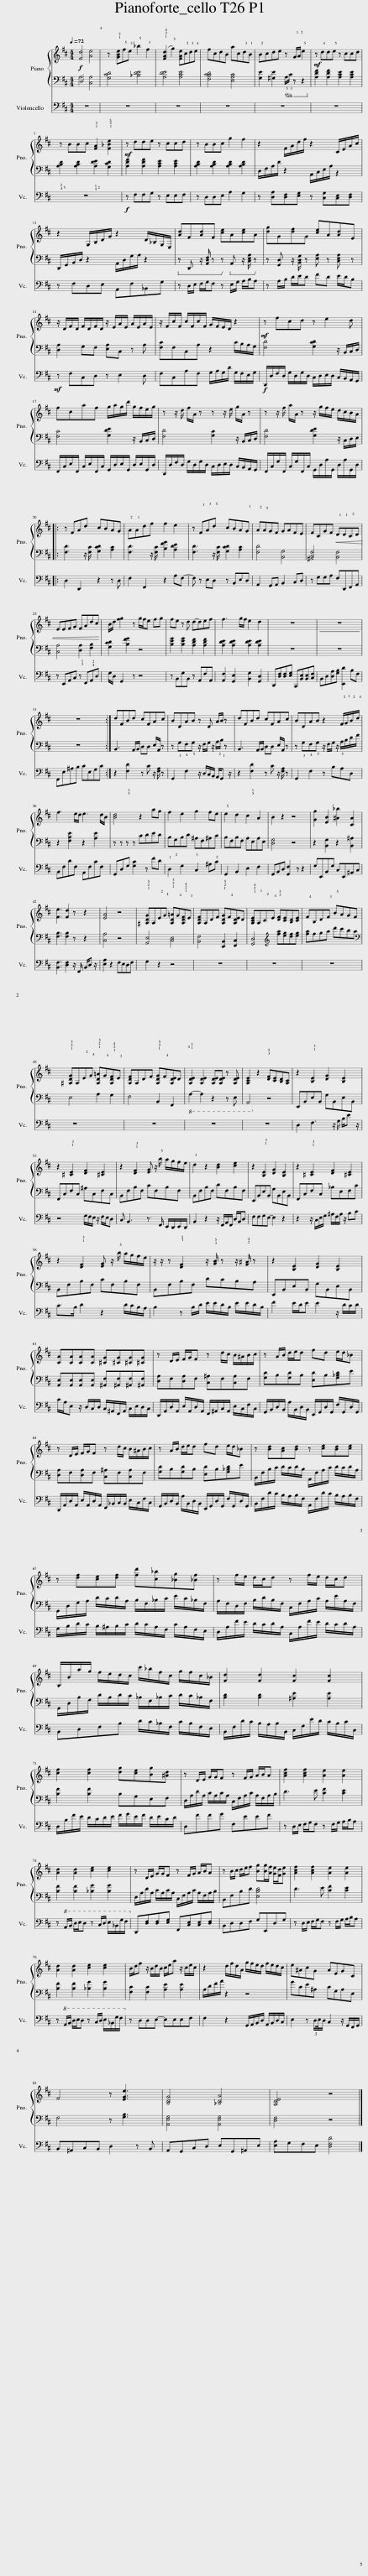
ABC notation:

X:1
%%score { 1 | ( 2 3 ) } 4
L:1/8
Q:1/4=72
M:4/4
I:linebreak $
K:D
V:1 treble
V:2 bass
V:3 bass
V:4 bass
V:1
!f! [Fd]4 [Ae]4 | z !1!!2!!4![GBe]!5!f!3!e !5!_b2 !3!f2 | (!1!!2!!4![FAd]2 !5!g2) [FAe]!2!c!3!d!4!e | fcdB ac!3!d!1!B | !2!Bcde z !1!G/!2!A/ !5!e2 | %5
!mf! z !4!dd!5!e z ccd |$ z BBc !1!!2![FA]2 !1!!2!!5![F_Be]2 |!mf! z dde z ccd | z BBc g2 f2 | z2 F/A/d/f/ z2 C/E/A/c/ |$ %10
 z2 G,/B,/D/G/ z2 D/_B,/G,/E,/ | [Ad]F[Ad]F [ce]A[ce]A | [dg]G[df]G [ce]A[Ad]E |$ z/ D/F/D/ F/D/F/D/ z/ E/A/E/ A/E/A/E/ | z/ F/c/F/ c/F/c/F/ G/F/E/D/ z2 | %15
!mf! z fcd z e2 d |$ fcaf g/a/g/d'/ g/f/e/g/ | z z/ d/ f/A/ z z z/ e/ g/A/ z | z z/ f/ a/A/ z z/ g/f/e/ d/c/B/A/ |:$ z FAd cBAG | %20
 !2!A!1!Adf f2 e2 | z !1!F!3!A!5!d cBA!1!G | !2!A!5!AGF GAFE | FCGF!<(! !1!D!1!D!2!CD |$ EEFG FAdc!<)! | %25
 B/d/ [fg]2 z g/f/e fg | fe z d d-def | f3 g/f/ e2 d2 | z8 | z8 |$ %30
 z8 :| dFBd cFAc | BDAB z D A/B/ z | dFBd cFAc | BDAB z2 !2!F/!1!G/!2!B/!4!d/ |$ %35
 f3 e/d/ e3 d/B/ | [Bd]4 z2 ag | f2 e2 g2 fe | !5!e2 d2 c2 A2 | B2 z2 z4 | %40
 [Gg]2 [EB]2 [^A_b]2 [CA]2 |$ [Fe]3 [Fd]2 z z2 | [EA]4 z4 | !1!!2!!5![^A,DG]A,!2!E!4!G !1!!2!!5![A,D=A]!4!G!1!!2!!4![A,DF]!3!E | [A,DF]A,DF !1!!2!!5![A,DG]!4!F[A,DE]D | %45
 !1!!2!!4![A,CE]!1!A,!2!C!4!E !3!!5![DF][CE][B,D][CE] | !4!FB,D!3!F !5!BAGF |$ !1!!2!!5![^A,DG]A,!2!E!4!G !1!!2!!5![A,D=A]!4!G!1!!2!!4![A,DF]!3!E | [A,DF]A,DF !1!!2!!5![A,DG]!4!F[A,DE]D | !1!!3!!4![A,DE]2 [A,DE]2 [A,DE][A,DE] z [A,DE] | %50
 [A,CE]2 z2 !3!!5![DF][CE][B,D][A,C] | z2 !1!!3![B,E]2 [DG]2 [B,E]2 |$ z2 !1!!3![^CE]2 [DF]2 [^CE]2 | z2 !1!!3![DF]2 [EG] z/ !5!b/ a/g/f/e/ | !3!d2 z2 [Bd]2 [ce]2 | %55
 z2 !1!!3![B,E]2 [DG]2 [B,E]2 | z2 !1!!3![^CE]2 [DF]2 [^CE]2 |$ z2 !1!!3![DF]2 [EG] z/ !5!b/ a/g/f/e/ | z/ z/ z !1!!2![DF]2 z/ !3!!5![GB]/ z z/ !2!!4![F^A]/ z | z2 [B,E]2 [DG]2 [B,E]2 |$ %60
 [CA][CA][CA][CA] [^CG][^CG][^CG][^CG] | z D/E/ F/G/F z d/c/ B/^A/B/c/ | z A/B/ d/e/d fd e/d/_B |$ z D/E/ F/G/F z d/c/ B/^A/B/c/ | z A/B/ d/e/d fd e/d/_B | %65
 z [Bd][Ac][Bd] z [ce][Bd][ce] |$ z [df][ce][df] [fd'][c_b][_Bg][_Bf] | z f/e/ d/c/d z f/e/ d/c/d |$ B,/B/a/g/ f/e/d/c/ c'/_b/f/c/ g/f/c/_B/ | [Fd]2 [Fd]2 [Fc]2 [Fc]2 |$ %70
 [cf]2 [cf]2 [dg][ce][Bg][^Ad] | z D/E/ G/G/F z F/G/ A/B/A | [Acf]2 [Acf]2 [Ae]2 [Ae]2 |$ [Ad]2 [Ad]2 [ce]2 [ce]2 | z D/E/ G/G/F z F/G/ A/B/A | %75
 z B/c/ d/e/f [Bg][Bg]/[Af]/ [Ge]/[Fd]/[Ge] | [Acf]2 [Acf]2 [Ae]2 [Ae]2 |$ [Ad]2 [Ad]2 [ce]2 [ce]2 | B/d/f z/ B/d/B/ c/e/a z/ c/e/c/ | z2 d/f/d/A/ g/f/e/d/ f/e/d/c/ | %80
 e^AcG AEGC |$ F4 z [EGe]3 | [B,DG]4 [_B,DA]4 | [A,DE]4 z4 |] %84
V:2
 D,4 [C,A,]4 | [G,CD]4 [_B,DE]4 | [A,DE]4 [A,CE]4 | [F,B,CD]4 [E,A,C]4 | [G,E]2 [^G,E]2!ped! !5!A,/!3!C/ z z2!ped-up! | %5
 [A,DF]2 [A,DF]2 [A,CE]2 [A,CE]2 |$ !5!!4!!2![A,B,D]2 [A,B,D]2 !5!!2!!1![A,DE]2 [G,CD]2 | [A,DF]2 [A,DF]2 [A,CE]2 [A,CE]2 | [A,B,D]2 [A,B,D]2 [A,B,D]2 [A,B,D]2 | D,/F,/A,/D/ z2 A,,/C,/E,/A,/ z2 |$ %10
 D,,/G,,/B,,/D,/ z2 A,,/D,/G,/A,/ z2 |!ped! z D,, z/ [A,,D,F,]/ z z!ped-up!!ped! A,, z/ [C,E,A,]/ z!ped-up! | z [G,,D,] z/ [B,,D,G,]/ z [E,A,] z [C,E,A,] z |$ [D,A,]2 G,F, [E,A,]C, z A, | [F,C]F,C,A, z2 C/B,/A,/G,/ | %15
 [F,D]4 [G,CD]2 z/ B,,/C,/D,/ |$ [F,C]4 [G,DE]2 z/ B,,/C,/D,/ | [F,D]4 [G,C]2 z/ B,,/C,/D,/ | [F,D]4 [G,DE]2 z/ C,/D,/E,/ |:$ [F,D]3 z/ [F,C]/ [G,CD]2 [A,C]2 | %20
 [F,D]3 z/ [F,C]/ [B,FG]2 [A,DE]2 | [F,D]3 z/ [F,C]/ [G,CD]2 [A,C]2 | [F,D]4 [B,,G,]4 | [^A,,C,F,]4 [B,,F,]4 |$ [C,A,]4 !5!!1![D,A,]2 !4!!2![F,B,]2 | %25
 [G,CD]2 [B,FG]2 z4 | [B,EG]2 [B,EG]2 [A,DF]2 [A,DF]2 | [A,DE]2 [A,DE]2 [A,DE]2 [A,DE]2 | z8 | z8 |$ %30
 z8 :| B,,3 A,,/B,,/ D,D, E,/A,,/ z | z !3!G,!4!F,!5!G, z/ F,/G,/ z/ A,/B,/ z | B,,3 A,,/B,,/ D,D, E,/A,,/ z | z !3!G,!4!F,!5!G, z/ F,/G,/ z/ !5!A,/B,/D/F/ |$ %35
 z2 [F,B,E]2 z2 [A,E]2 | z z z z CDED | !1!B,!2!G,B,D !3!^A,F,^A,!2!C | B,F,B,F, A,E,A,E, | [D,G,]4 z4 | %40
 z2 [B,,G,]2 z2 [B,,^A,]2 |$ [F,B,]3 [F,B,]2 z z2 | [C,A,]4 z4 | [A,,E,]4 [C,E,]4 | [B,,F,]4 [E,,B,,]2 [F,,C,]2 | %45
 [G,,D,]4[K:treble] [fa][eg][df][eg] | [fa]fga d'c'ba |$[K:bass] E,4 A,2 G,2 | F,4 B,,2 F,,2 |!8vb(! A,,2- A,,2 z2 z E,, | %50
 A,,,4!8vb)! z4 | E,,B,,E,B,, G,B,,E,B,, |$ F,,C,F,C, ^A,C,F,C, | B,,F,B,F, CF,B,F, | B,,F,B,F, DF,B,F, | %55
 E,,B,,E,B,, G,B,,E,B,, | F,,C,F,C, _B,E,F,C |$ B,,F,B,F, CF,B,F, | B,,F,B,F, DCB,A, | E,,B,,E,B,, G,B,,E,B,, |$ %60
 [A,,E,][A,,E,][A,,E,][A,,E,] [^A,,F,][^A,,F,][^A,,F,][^A,,F,] | [D,A,]F,[D,A,]F, [C,^A,]F,[C,A,]F, | [G,D]B,[G,D]B, [E,D]B,[G,_B,D]E |$ [D,A,]F,[D,A,]F, [C,^A,]F,[C,A,]F, | [G,D]B,[G,D]B, [E,D]B,[G,_B,D]E | %65
 B,,/F,/B,/C/ D/C/D/B,/ A,,/F,/A,/C/ D/C/D/A,/ |$ G,,/D,/G,/A,/ D/C/D/A,/ B,/F,/_B,/C/ E/C/_B,/F,/ | A,/F,/D,/F,/ B,/D/B,/F,/ C,/F,/A,/C/ A,/E/A,/F,/ |$ G,,/D,/B,/G,/ D/B,/D/C/ _B,/F,/_B,/C/ D/C/_B,/F,/ | [B,D]2 [B,D]2 [^A,E]2 [A,E]2 |$ %70
 [B,F]2 [B,F]2 B,G,E,F, | D,/A,/D/A,/ C/A,/C/A,/ C,/F,/A,/C/ A,/F,/A,/B,/ | D3 E [CF]2 [CE]2 |$ [B,F]2 [B,F]2 [_B,G]2 [B,G]2 | D,/A,/D/A,/ C/A,/C/A,/ C,/F,/A,/C/ A,/F,/A,/B,/ | %75
 B,,F,B,D [E,B,D]4 | D3 E [CF]2 [CE]2 |$ [B,F]2 [B,F]2 [_B,G]2 [B,G]2 | [F,C]2 [F,C]2 [A,E]2 [A,E]2 | A,/D/F/A/ z2 z4 | %80
 GCE^A, CG,A,E, |$ F,4 z [G,B,]3 | [A,,E,G,]4 [A,,E,G,]4 | [D,F,]4 z4 |] %84
V:3
 A,4 x4 | x8 | x8 | x8 | x8 | %5
 x8 |$ x8 | x8 | x8 | x8 |$ %10
 x8 | x8 | x8 |$ x8 | x8 | %15
 x8 |$ x8 | x8 | x8 |:$ x8 | %20
 x8 | x8 | x8 | x8 |$ x8 | %25
 x8 | x8 | x8 | x8 | x8 |$ %30
 x8 :| x8 | x8 | x8 | x8 |$ %35
 x8 | x8 | x8 | x8 | x8 | %40
 x8 |$ x8 | x8 | x8 | x8 | %45
 x3[K:treble] x5 | x8 |$[K:bass] x8 | x8 |!8vb(! x8 | %50
 x4!8vb)! x4 | x8 |$ x8 | x8 | x8 | %55
 x8 | x8 |$ x8 | x8 | x8 |$ %60
 x8 | x8 | x8 |$ x8 | x8 | %65
 x8 |$ x8 | x8 |$ x8 | x8 |$ %70
 x8 | x8 | x8 |$ x8 | x8 | %75
 x8 | x8 |$ x8 | x8 | x8 | %80
 x8 |$ x8 | x8 | x8 |] %84
V:4
 z8 | z8 | z8 | z8 | z8 | %5
 z8 |$ z8 |!f! z F,F,G, z E,E,F, | z D,D,E, A,2 G,2 | z [D,A,][D,F,][E,G,] z [C,G,][C,E,][D,F,] |$ %10
 z F,D,E, A,,F,_B,,G, | z D,/E,/ F,/G,/F, z E,/G,/ A,/B,/A, | z A,/B,/ D/E/D FD E/D/B, |$!mf! z F,C,D, z E,2 D, | F,C,A,F, G,/A,/G,/D/ G,/F,/E,/G,/ | %15
!f! D,,/D,/F,/D,/ G,/D,/G,/D,/ C,/D,/E,/D,/ C,/B,,/A,,/G,,/ |$ F,,/C,/E,/F,,/ C,/E,/F,,/C,/ G,,/D,/E,/G,,/ D,/E,/G,,/D,/ | D,,/D,/F,/D,/ G,/D,/G,/D,/ C,/D,/E,/D,/ C,/B,,/A,,/G,,/ | F,,/C,/G,/F,,/ C,/G,/F,,/C,/ G,,/D,/A,/G,,/ D,/A,/G,,/D,/ |:$ D,2 D,,2 z2 z D, | %20
 F,2 F,,2 z2 A,F,- | F, z E,D, z B,,E,D, | A,,2 G,,A,, B,,2 C,D, | z G,G,A, F,D,,F,,A,, |$ z E,,A,,C, z F,,A,,D, | %25
 G,/D,/ G,,2 z z4 | z B,,G,B,, z A,,F,A,, | [A,,F,]2 [G,,E,]2 [B,,G,]2 [G,,D,]2 | D,,[D,F,][D,F,][E,G,] C,,[B,,E,][B,,E,][C,F,] | B,,D,[D,A,][G,B,] [E,,D]2 B,F, |$ %30
 F,,E,^A,B, CE,G,C :| z2 !5!!1![F,D]2 z C z/ [F,A,]/ z | G,,2 F,2 z/ D,/C,/B,,/ !2!A,,/!1!G,, z/ | z2 !5!!1![F,D]2 z C z/ [F,A,]/ z | G,,2 F,2 z B,A,D, |$ %35
 B,,F,DF, A,,F,CF, | G,,D,G, [G,C]2 z FD | D,2 G,2 C,2 ^A,C | G,,2 B,,2 E,2 F,2 | G,,B,,D, [G,,F,]2 z z2 | %40
 G,E,,B,,G, C,E,,^A,,C, |$ [B,,F,]3 [D,F,]2 z/ F,,/ B,,/D, z/ | [E,A,]2 z2 F,E,D,F, | G,2 z2 z4 | z8 | %45
 z8 | z8 |$ z8 | z8 | z8 | %50
 z8 | D,2 F,3 z/ G,/ B,/E z/ |$ z4 G,/F,/E,/ z/ F,/E,/D, | C, B,,3 z3/2 F,,/ E,,/D,,/E,,/D,,/ | B,,2 z2 z/ F,,/A,,/F,,/ D,/B,,/D, | %55
 F,F,G,E,- E,2 z2 | z2 z/ C,/E,/G,/ ^A,/F,/A,/ z/ B,C |$ C>B, D2 z2 D/C/B,/A,/ | B,2 z B,/D/ E/E/D/B,/ E/E/D/B,/ | F2 E/D/E E2 z/ D/C/D/ |$ %60
 C/A,/E, z/ D,/C,/D,/ C,/^A,,/F,,/A,,/ C,/E,/D,/C,/ | D,,/A,,/D,/A,,/ E,/A,,/D,/A,,/ F,,/^A,,/C,/A,,/ E,/C,/F,/C,/ | G,,/B,,/D,/B,,/ A,/B,,/D,/B,,/ E,,/G,,/D,/G,,/ F,/G,,/D,/G,,/ |$ D,,/A,,/D,/A,,/ E,/A,,/D,/A,,/ F,,/_B,,/C,/B,,/ E,/C,/F,/C,/ | G,,/B,,/D,/B,,/ A,/B,,/D,/B,,/ E,,/G,,/D,/G,,/ F,/G,,/D,/G,,/ | %65
 B,,/F,/D/C/ B,/A,/B,/F,/ A,,/F,/D/C/ B,/A,/B,/F,/ |$ G,/B,/D/C/ B,/^A,/B,/C/ D/C/A,/F,/ C/A,/F,/E,/ | D,/A,/F/E/ D/C/D/A,/ C,/A,/F/E/ D/C/D/A,/ |$ B,,D,F,B, D/C/_B,/F,/ C/B,/F,/E,/ | B,,/F,/D/C/ B,/A,/B,/B,,/ C,/G,/E/D/ C/B,/C/C,/ |$ %70
 D,/B,/F/E/ D/C/D/E/ F/G/E/F/ D/E/C/D/ | D,FFG F,EEF | z D,/E,/ F,/G,/F, z F,/G,/ A,/B,/A, |$ z!8va(! A,/B,/ D/E/D z C/D/ E/_B,/G/F/!8va)! | D,,[D,F,][D,F,][E,G,] F,,[C,E,][C,E,][D,F,] | %75
 B,,D,D,F, G,E,,D,G, | z D,/E,/ F,/G,/F, z F,/G,/ A,/B,/A, |$ z!8va(! A,/B,/ D/E/D z C/D/ E/_B,/G/F/!8va)! | z D,D,E,- E,E,E,F, | F,2 z2 G,,/A,,/B,,/D,/ A,,/B,,/D,/C,/ | %80
 E,2 z (3:2:2D,/E,/4D,/ C,2 z/ G,,/F,,/G,,/ |$ B,,^A,,C,B,, D,2 z B,, | A,,G,,C,D, E,G,,^A,,E, | [E,A,]G,F,E, [D,F,D]4 |] %84
